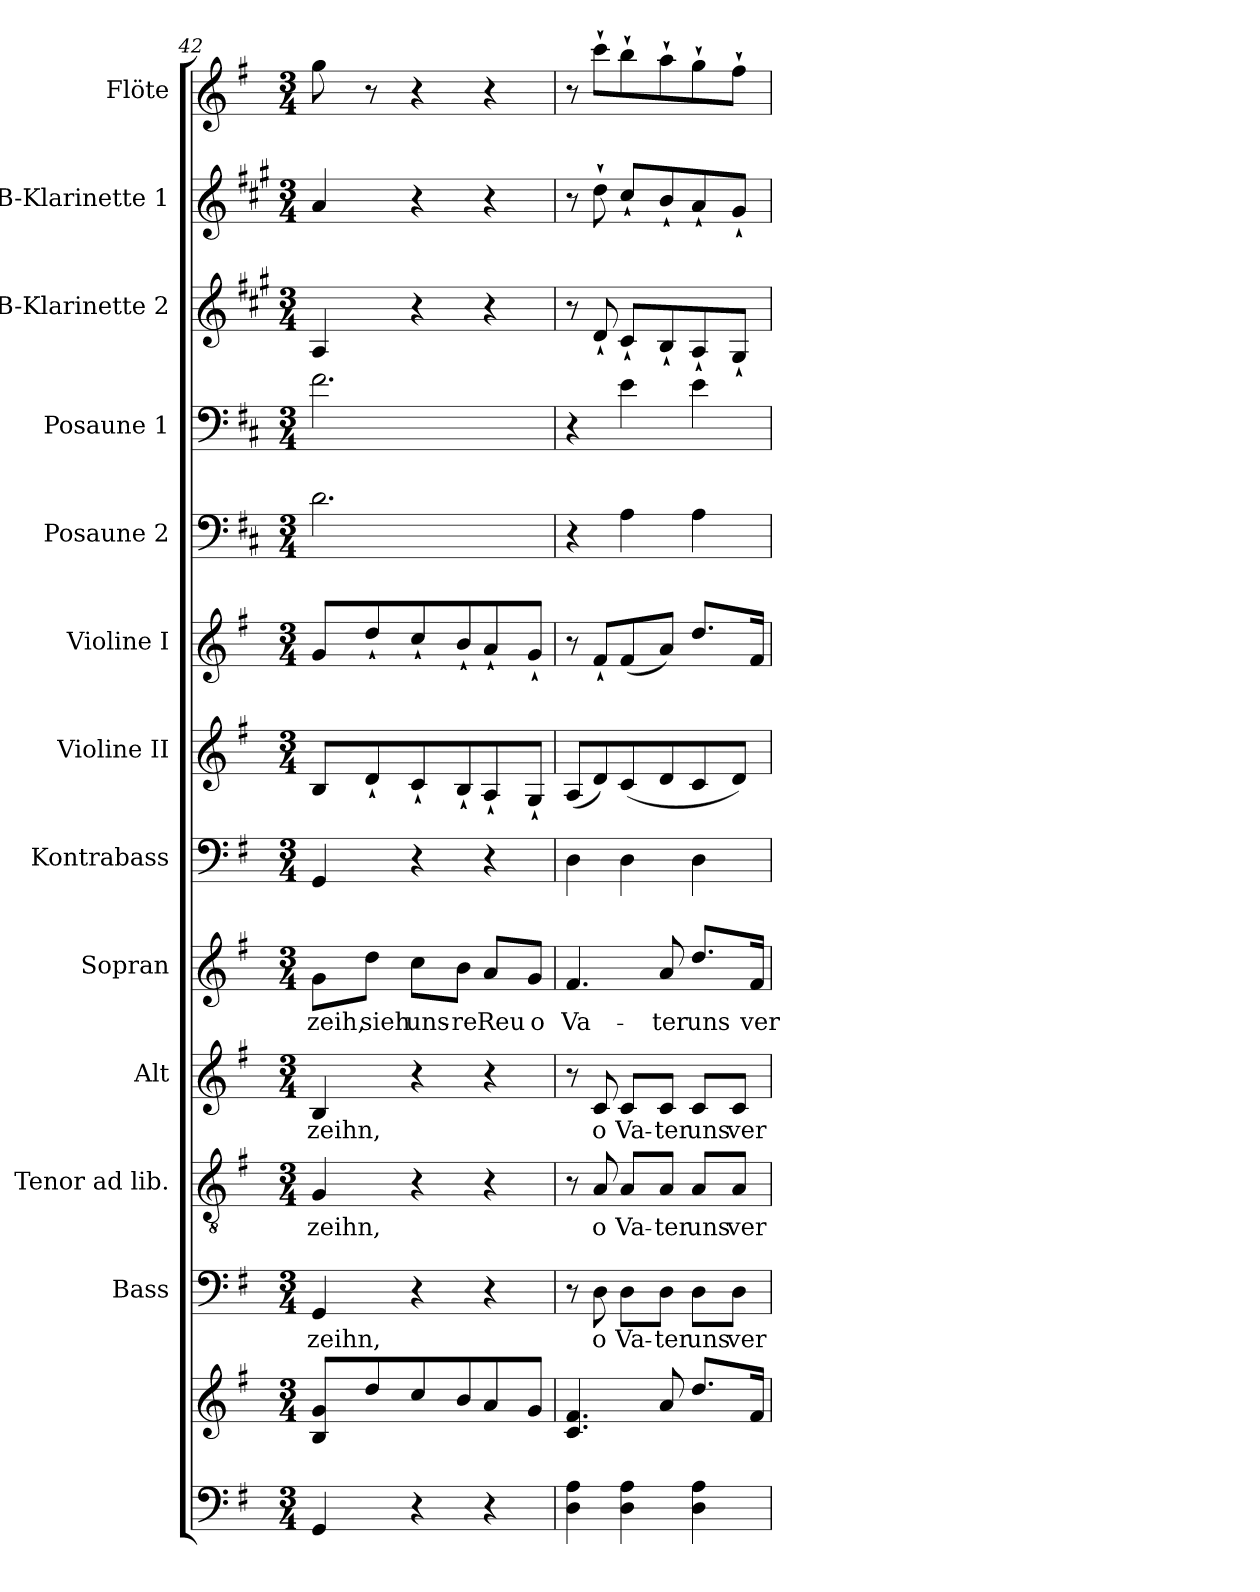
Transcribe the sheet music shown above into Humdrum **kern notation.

**kern	**kern	**kern	**text	**kern	**text	**kern	**text	**kern	**text	**kern	**kern	**kern	**kern	**kern	**kern	**kern	**kern
*part13	*part13	*part12	*part12	*part11	*part11	*part10	*part10	*part9	*part9	*part8	*part7	*part6	*part5	*part4	*part3	*part2	*part1
*staff14	*staff13	*staff12	*staff12	*staff11	*staff11	*staff10	*staff10	*staff9	*staff9	*staff8	*staff7	*staff6	*staff5	*staff4	*staff3	*staff2	*staff1
*	*	*I"Bass	*	*I"Tenor ad lib.	*	*I"Alt	*	*I"Sopran	*	*I"Kontrabass	*I"Violine II	*I"Violine I	*I"Posaune 2	*I"Posaune 1	*I"B-Klarinette 2	*I"B-Klarinette 1	*I"Flöte
*	*	*I'B.	*	*I'T.	*	*I'A.	*	*I'S.	*	*I'Kb.	*I'Vl. II	*I'Vl. I	*I'Pos 2	*I'Pos. 1	*I'B Kl. 2	*I'B Kl. 1	*I'Fl.
*clefF4	*clefG2	*clefF4	*	*clefGv2	*	*clefG2	*	*clefG2	*	*clefF4	*clefG2	*clefG2	*clefF4	*clefF4	*clefG2	*clefG2	*clefG2
*	*	*	*	*	*	*	*	*	*	*ITrd7c12	*	*	*ITrd4c7	*ITrd4c7	*ITrd1c2	*ITrd1c2	*
*k[f#]	*k[f#]	*k[f#]	*	*k[f#]	*	*k[f#]	*	*k[f#]	*	*k[f#]	*k[f#]	*k[f#]	*k[f#]	*k[f#]	*k[f#]	*k[f#]	*k[f#]
*G:	*G:	*G:	*	*G:	*	*G:	*	*G:	*	*G:	*G:	*G:	*G:	*G:	*G:	*G:	*G:
*M3/4	*M3/4	*M3/4	*	*M3/4	*	*M3/4	*	*M3/4	*	*M3/4	*M3/4	*M3/4	*M3/4	*M3/4	*M3/4	*M3/4	*M3/4
=42	=42	=42	=42	=42	=42	=42	=42	=42	=42	=42	=42	=42	=42	=42	=42	=42	=42
!	!	!	!LO:LY:b	!	!LO:LY:b	!	!LO:LY:b	!	!LO:LY:b	!	!	!	!	!	!	!	!
4GG/	8B/ 8g/L	4GG/	-zeihn,	4G/	-zeihn,	4B/	-zeihn,	8g\L	-zeih,	4GGG/	8B/L	8g/L	2.G\	2.B\	4G/	4g/	8gg\
!	!	!	!	!	!	!	!	!	!LO:LY:b	!	!	!	!	!	!	!	!
.	8dd/	.	.	.	.	.	.	8dd\J	sieh	.	8d`</	8dd`</	.	.	.	.	8r
!	!	!	!	!	!	!	!	!	!LO:LY:b	!	!	!	!	!	!	!	!
4r	8cc/	4r	.	4r	.	4r	.	8cc\L	uns-	4r	8c`</	8cc`</	.	.	4r	4r	4r
!	!	!	!	!	!	!	!	!	!LO:LY:b	!	!	!	!	!	!	!	!
.	8b/	.	.	.	.	.	.	8b\J	-re	.	8B`</	8b`</	.	.	.	.	.
!	!	!	!	!	!	!	!	!	!LO:LY:b	!	!	!	!	!	!	!	!
4r	8a/	4r	.	4r	.	4r	.	8a/L	Reu	4r	8A`</	8a`</	.	.	4r	4r	4r
!	!	!	!	!	!	!	!	!	!LO:LY:b	!	!	!	!	!	!	!	!
.	8g/J	.	.	.	.	.	.	8g/J	o	.	8G`</J	8g`</J	.	.	.	.	.
=43	=43	=43	=43	=43	=43	=43	=43	=43	=43	=43	=43	=43	=43	=43	=43	=43	=43
!	!	!	!	!	!	!	!	!	!LO:LY:b	!	!	!	!	!	!	!	!
4D\ 4A\	4.c/ 4.f#/	8r	.	8r	.	8r	.	4.f#/	Va-	4DD\	(<8A/L	8r	4r	4r	8r	8r	8r
!	!	!	!LO:LY:b	!	!LO:LY:b	!	!LO:LY:b	!	!	!	!	!	!	!	!	!	!
.	.	8D\	o	8A/	o	8c/	o	.	.	.	8d/)	8f#`</L	.	.	8c`</	8cc`>\	8ccc`>\L
!	!	!	!LO:LY:b	!	!LO:LY:b	!	!LO:LY:b	!	!	!	!	!	!	!	!	!	!
4D\ 4A\	.	8D\L	Va-	8A/L	Va-	8c/L	Va-	.	.	4DD\	(<8c/	(<8f#/	4D\	4A\	8B`</L	8b`</L	8bb`>\
!	!	!	!LO:LY:b	!	!LO:LY:b	!	!LO:LY:b	!	!LO:LY:b	!	!	!	!	!	!	!	!
.	8a/	8D\J	-ter	8A/J	-ter	8c/J	-ter	8a/	-ter	.	8d/	8a/J)	.	.	8A`</	8a`</	8aa`>\
!	!	!	!LO:LY:b	!	!LO:LY:b	!	!LO:LY:b	!	!LO:LY:b	!	!	!	!	!	!	!	!
4D\ 4A\	8.dd/L	8D\L	uns	8A/L	uns	8c/L	uns	8.dd/L	uns	4DD\	8c/	8.dd/L	4D\	4A\	8G`</	8g`</	8gg`>\
!	!	!	!LO:LY:b	!	!LO:LY:b	!	!LO:LY:b	!	!	!	!	!	!	!	!	!	!
.	.	8D\J	ver-	8A/J	ver-	8c/J	ver-	.	.	.	8d/J)	.	.	.	8F#`</J	8f#`</J	8ff#`>\J
!	!	!	!	!	!	!	!	!	!LO:LY:b	!	!	!	!	!	!	!	!
.	16f#/Jk	.	.	.	.	.	.	16f#/Jk	ver-	.	.	16f#/Jk	.	.	.	.	.
=	=	=	=	=	=	=	=	=	=	=	=	=	=	=	=	=	=
*-	*-	*-	*-	*-	*-	*-	*-	*-	*-	*-	*-	*-	*-	*-	*-	*-	*-
